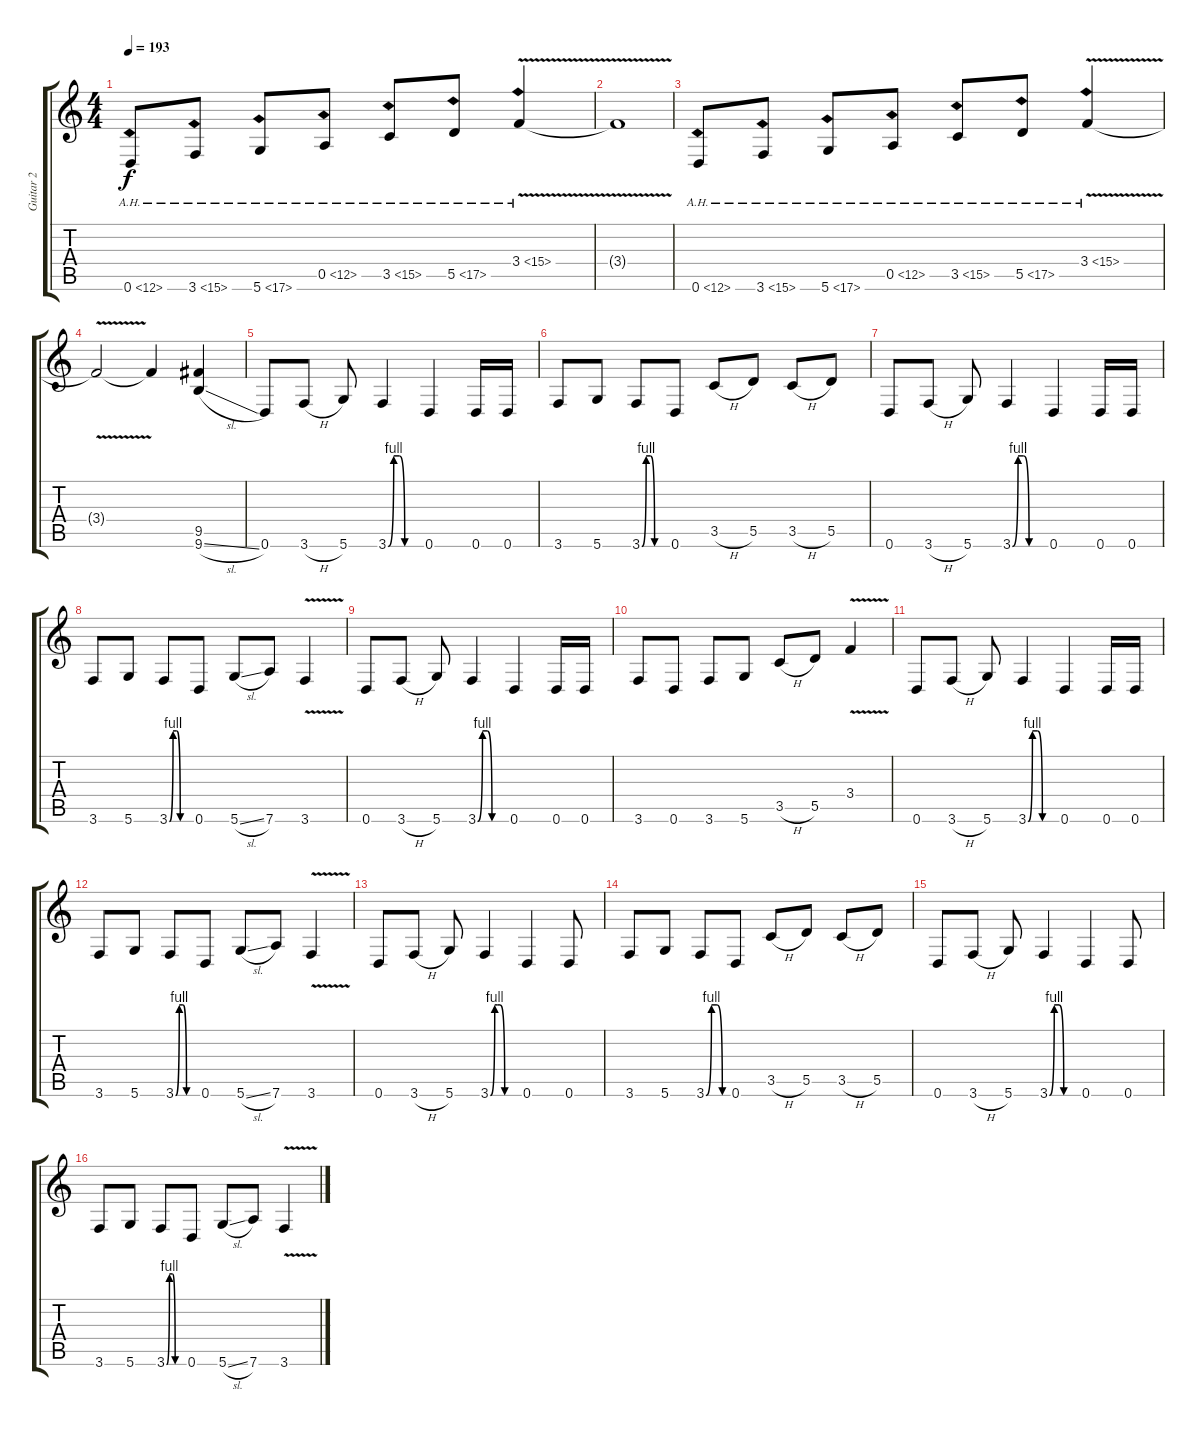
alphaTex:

\track ("Guitar 2" "Guitar 2") {instrument overdrivenguitar}
\staff {score tabs}
\tuning (E4 B3 G3 D3 A2 D2) {hide}
\ts (4 4)
\tempo 193
\clef g2
\ks c
0.6{ah 12}.8{dy f instrument overdrivenguitar} 3.6{ah 12}.8 5.6{ah 12}.8 0.5{ah 12}.8 3.5{ah 12}.8 5.5{ah 12}.8 3.4{ah 12 v}.4 |
3.4{t}.1 |
0.6{ah 12}.8 3.6{ah 12}.8 5.6{ah 12}.8 0.5{ah 12}.8 3.5{ah 12}.8 5.5{ah 12}.8 3.4{ah 12 v}.4 |
3.4{t}.2 3.4{t}.4 (9.5 9.6{sl}).4 |
0.6.8 3.6{h}.8 5.6.8 3.6{be (custom 0 0 10 4 20 4 30 0 60 0)}.4 0.6.4 0.6.16 0.6.16 |
3.6.8 5.6.8 3.6{be (custom 0 0 10 4 20 4 30 0 45 0 60 0)}.8 0.6.8 3.5{h}.8 5.5.8 3.5{h}.8 5.5.8 |
0.6.8 3.6{h}.8 5.6.8 3.6{be (custom 0 0 10 4 20 4 30 0 60 0)}.4 0.6.4 0.6.16 0.6.16 |
3.6.8 5.6.8 3.6{be (custom 0 0 10 4 20 4 30 0 45 0 60 0)}.8 0.6.8 5.6{sl}.8 7.6.8 3.6{v}.4 |
0.6.8 3.6{h}.8 5.6.8 3.6{be (custom 0 0 10 4 20 4 30 0 45 0 60 0)}.4 0.6.4 0.6.16 0.6.16 |
3.6.8 0.6.8 3.6.8 5.6.8 3.5{h}.8 5.5.8 3.4{v}.4 |
0.6.8 3.6{h}.8 5.6.8 3.6{be (custom 0 0 9 4 20 4 30 0 45 0 60 0)}.4 0.6.4 0.6.16 0.6.16 |
3.6.8 5.6.8 3.6{be (custom 0 0 10 4 20 4 30 0 45 0 60 0)}.8 0.6.8 5.6{sl}.8 7.6.8 3.6{v}.4 |
0.6.8 3.6{h}.8 5.6.8 3.6{be (custom 0 0 9 4 15 4 20 4 30 0 45 0 60 0)}.4 0.6.4 0.6.8 |
3.6.8 5.6.8 3.6{be (custom 0 0 15 4 30 4 45 0 60 0)}.8 0.6.8 3.5{h}.8 5.5.8 3.5{h}.8 5.5.8 |
0.6.8 3.6{h}.8 5.6.8 3.6{be (custom 0 0 10 4 20 4 30 0 45 0 60 0)}.4 0.6.4 0.6.8 |
3.6.8 5.6.8 3.6{be (custom 0 0 10 4 20 4 30 0 45 0 60 0)}.8 0.6.8 5.6{sl}.8 7.6.8 3.6{v}.4
